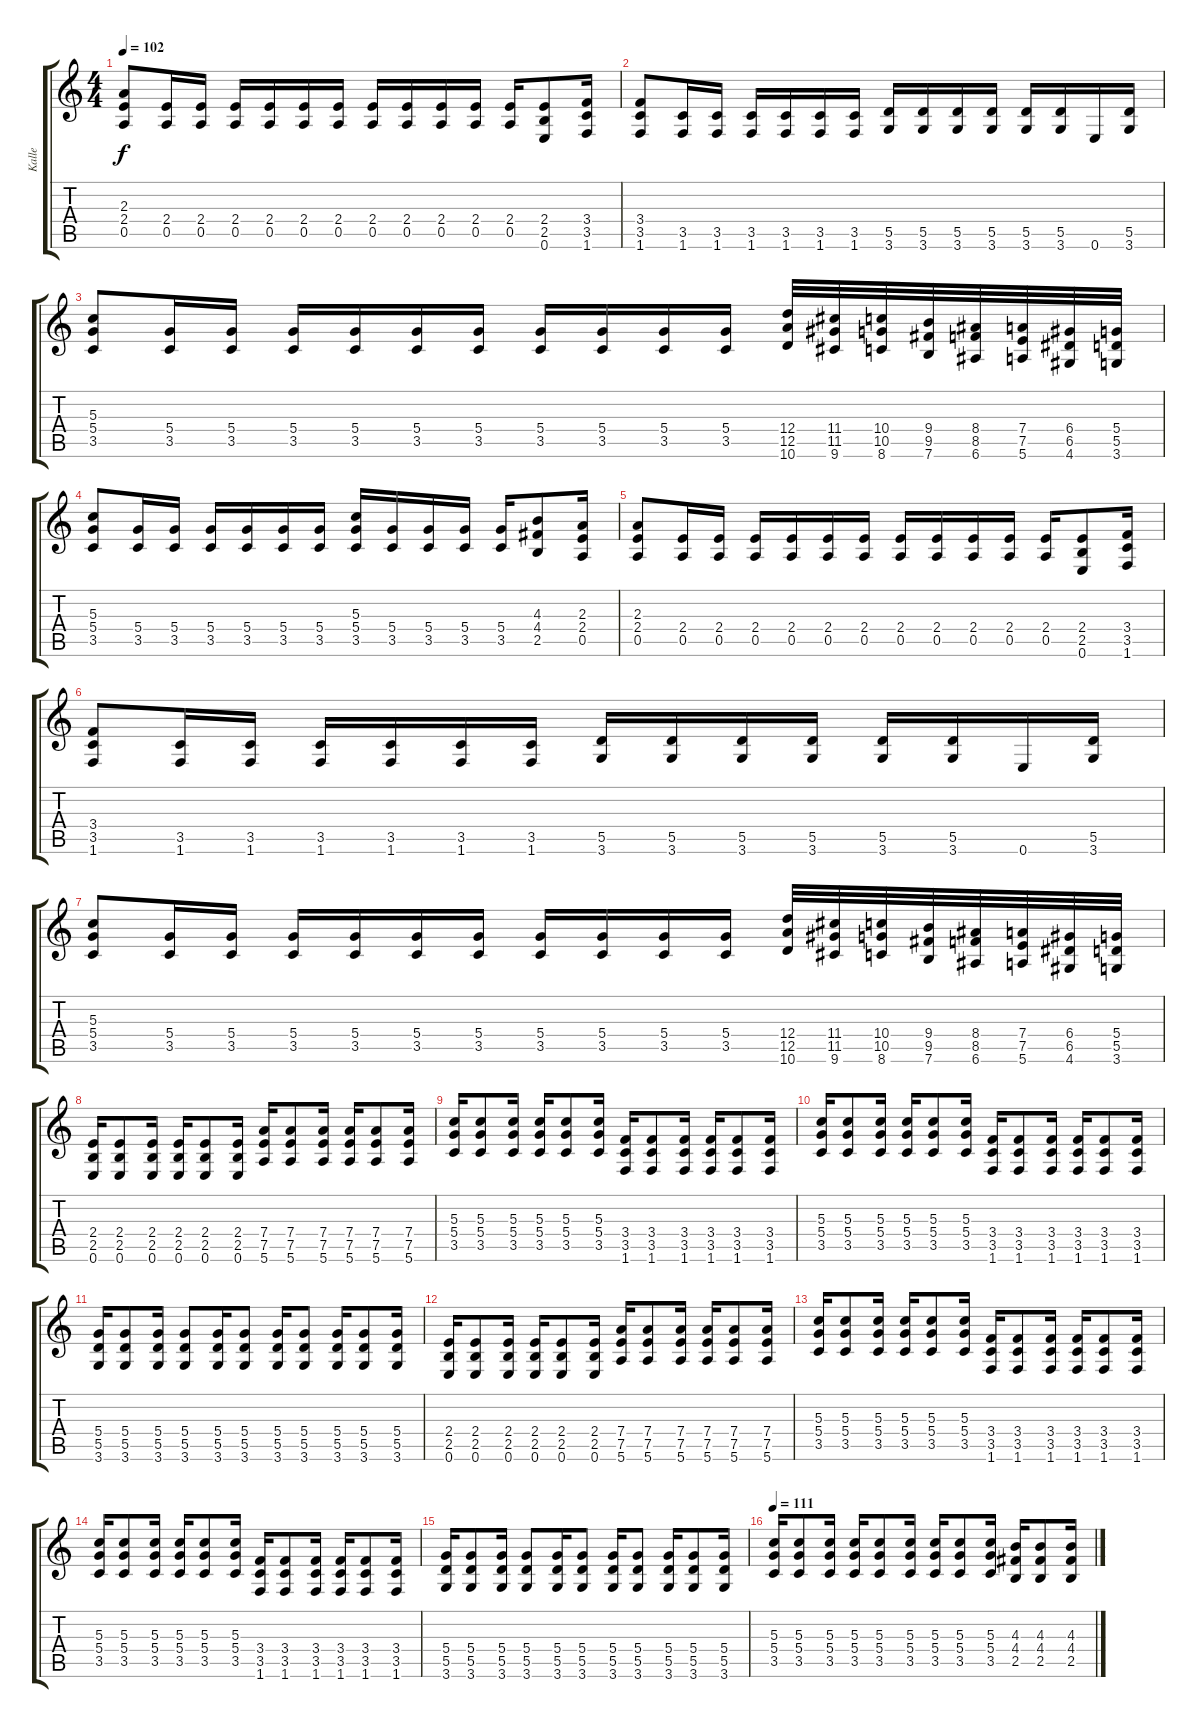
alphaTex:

\track ("Kalle" "Kalle") {instrument distortionguitar}
\staff {score tabs}
\tuning (E4 B3 G3 D3 A2 E2) {hide}
\ts (4 4)
\tempo 102
\clef g2
\ks c
(2.3 2.4 0.5).8{dy f} (2.4 0.5).16 (2.4 0.5).16 (2.4 0.5).16 (2.4 0.5).16 (2.4 0.5).16 (2.4 0.5).16 (2.4 0.5).16 (2.4 0.5).16 (2.4 0.5).16 (2.4 0.5).16 (2.4 0.5).16 (2.4 2.5 0.6).8 (3.4 3.5 1.6).16 |
(3.4 3.5 1.6).8 (3.5 1.6).16 (3.5 1.6).16 (3.5 1.6).16 (3.5 1.6).16 (3.5 1.6).16 (3.5 1.6).16 (5.5 3.6).16 (5.5 3.6).16 (5.5 3.6).16 (5.5 3.6).16 (5.5 3.6).16 (5.5 3.6).16 0.6.16 (5.5 3.6).16 |
(5.3 5.4 3.5).8 (5.4 3.5).16 (5.4 3.5).16 (5.4 3.5).16 (5.4 3.5).16 (5.4 3.5).16 (5.4 3.5).16 (5.4 3.5).16 (5.4 3.5).16 (5.4 3.5).16 (5.4 3.5).16 (12.4 12.5 10.6).32{instrument guitarfretnoise} (11.4 11.5 9.6).32 (10.4 10.5 8.6).32 (9.4 9.5 7.6).32 (8.4 8.5 6.6).32 (7.4 7.5 5.6).32 (6.4 6.5 4.6).32 (5.4 5.5 3.6).32 |
(5.3 5.4 3.5).8{instrument distortionguitar} (5.4 3.5).16 (5.4 3.5).16 (5.4 3.5).16 (5.4 3.5).16 (5.4 3.5).16 (5.4 3.5).16 (5.3 5.4 3.5).16 (5.4 3.5).16 (5.4 3.5).16 (5.4 3.5).16 (5.4 3.5).16 (4.3 4.4 2.5).8 (2.3 2.4 0.5).16 |
(2.3 2.4 0.5).8 (2.4 0.5).16 (2.4 0.5).16 (2.4 0.5).16 (2.4 0.5).16 (2.4 0.5).16 (2.4 0.5).16 (2.4 0.5).16 (2.4 0.5).16 (2.4 0.5).16 (2.4 0.5).16 (2.4 0.5).16 (2.4 2.5 0.6).8 (3.4 3.5 1.6).16 |
(3.4 3.5 1.6).8 (3.5 1.6).16 (3.5 1.6).16 (3.5 1.6).16 (3.5 1.6).16 (3.5 1.6).16 (3.5 1.6).16 (5.5 3.6).16 (5.5 3.6).16 (5.5 3.6).16 (5.5 3.6).16 (5.5 3.6).16 (5.5 3.6).16 0.6.16 (5.5 3.6).16 |
(5.3 5.4 3.5).8 (5.4 3.5).16 (5.4 3.5).16 (5.4 3.5).16 (5.4 3.5).16 (5.4 3.5).16 (5.4 3.5).16 (5.4 3.5).16 (5.4 3.5).16 (5.4 3.5).16 (5.4 3.5).16 (12.4 12.5 10.6).32{instrument guitarfretnoise} (11.4 11.5 9.6).32 (10.4 10.5 8.6).32 (9.4 9.5 7.6).32 (8.4 8.5 6.6).32 (7.4 7.5 5.6).32 (6.4 6.5 4.6).32 (5.4 5.5 3.6).32 |
(2.4 2.5 0.6).16{instrument distortionguitar} (2.4 2.5 0.6).8 (2.4 2.5 0.6).16 (2.4 2.5 0.6).16 (2.4 2.5 0.6).8 (2.4 2.5 0.6).16 (7.4 7.5 5.6).16 (7.4 7.5 5.6).8 (7.4 7.5 5.6).16 (7.4 7.5 5.6).16 (7.4 7.5 5.6).8 (7.4 7.5 5.6).16 |
(5.3 5.4 3.5).16 (5.3 5.4 3.5).8 (5.3 5.4 3.5).16 (5.3 5.4 3.5).16 (5.3 5.4 3.5).8 (5.3 5.4 3.5).16 (3.4 3.5 1.6).16 (3.4 3.5 1.6).8 (3.4 3.5 1.6).16 (3.4 3.5 1.6).16 (3.4 3.5 1.6).8 (3.4 3.5 1.6).16 |
(5.3 5.4 3.5).16 (5.3 5.4 3.5).8 (5.3 5.4 3.5).16 (5.3 5.4 3.5).16 (5.3 5.4 3.5).8 (5.3 5.4 3.5).16 (3.4 3.5 1.6).16 (3.4 3.5 1.6).8 (3.4 3.5 1.6).16 (3.4 3.5 1.6).16 (3.4 3.5 1.6).8 (3.4 3.5 1.6).16 |
(5.4 5.5 3.6).16 (5.4 5.5 3.6).8 (5.4 5.5 3.6).16 (5.4 5.5 3.6).8 (5.4 5.5 3.6).16 (5.4 5.5 3.6).8 (5.4 5.5 3.6).16 (5.4 5.5 3.6).8 (5.4 5.5 3.6).16 (5.4 5.5 3.6).8 (5.4 5.5 3.6).16 |
(2.4 2.5 0.6).16{instrument distortionguitar} (2.4 2.5 0.6).8 (2.4 2.5 0.6).16 (2.4 2.5 0.6).16 (2.4 2.5 0.6).8 (2.4 2.5 0.6).16 (7.4 7.5 5.6).16 (7.4 7.5 5.6).8 (7.4 7.5 5.6).16 (7.4 7.5 5.6).16 (7.4 7.5 5.6).8 (7.4 7.5 5.6).16 |
(5.3 5.4 3.5).16 (5.3 5.4 3.5).8 (5.3 5.4 3.5).16 (5.3 5.4 3.5).16 (5.3 5.4 3.5).8 (5.3 5.4 3.5).16 (3.4 3.5 1.6).16 (3.4 3.5 1.6).8 (3.4 3.5 1.6).16 (3.4 3.5 1.6).16 (3.4 3.5 1.6).8 (3.4 3.5 1.6).16 |
(5.3 5.4 3.5).16 (5.3 5.4 3.5).8 (5.3 5.4 3.5).16 (5.3 5.4 3.5).16 (5.3 5.4 3.5).8 (5.3 5.4 3.5).16 (3.4 3.5 1.6).16 (3.4 3.5 1.6).8 (3.4 3.5 1.6).16 (3.4 3.5 1.6).16 (3.4 3.5 1.6).8 (3.4 3.5 1.6).16 |
(5.4 5.5 3.6).16 (5.4 5.5 3.6).8 (5.4 5.5 3.6).16 (5.4 5.5 3.6).8 (5.4 5.5 3.6).16 (5.4 5.5 3.6).8 (5.4 5.5 3.6).16 (5.4 5.5 3.6).8 (5.4 5.5 3.6).16 (5.4 5.5 3.6).8 (5.4 5.5 3.6).16 |
\tempo 111
(5.3 5.4 3.5).16 (5.3 5.4 3.5).8 (5.3 5.4 3.5).16 (5.3 5.4 3.5).16 (5.3 5.4 3.5).8 (5.3 5.4 3.5).16 (5.3 5.4 3.5).16 (5.3 5.4 3.5).8 (5.3 5.4 3.5).16 (4.3 4.4 2.5).16 (4.3 4.4 2.5).8 (4.3 4.4 2.5).16
